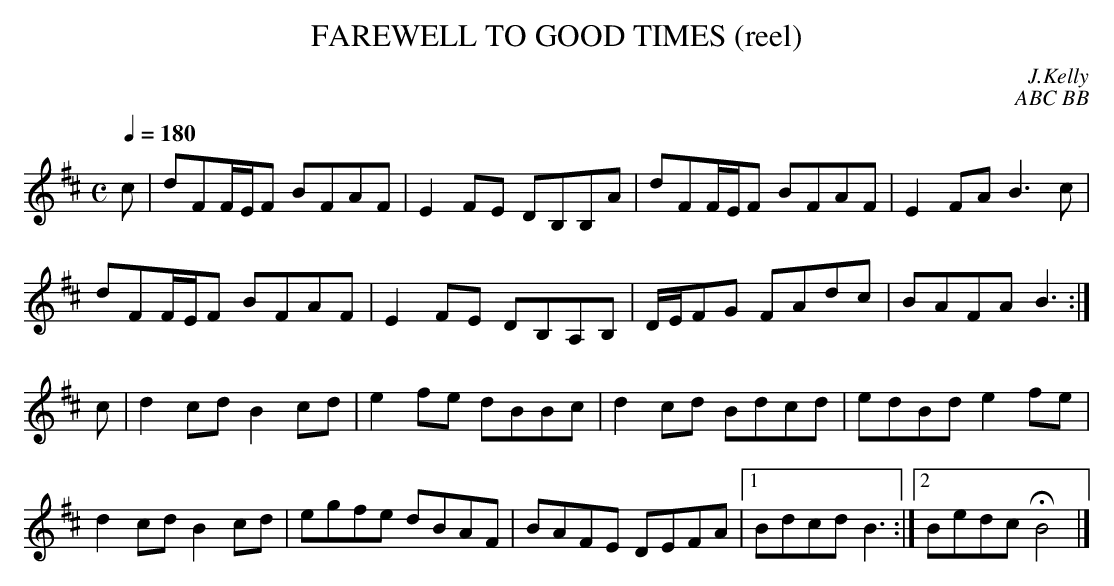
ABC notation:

X:1
T:FAREWELL TO GOOD TIMES (reel)
C:J.Kelly
C:ABC BB
M:C
L:1/8
Q:1/4=180
K:D
c|dFF/E/F BFAF|E2FE DB,B,A|dFF/E/F BFAF|E2FA B3c|
dFF/E/F BFAF|E2FE DB,A,B,|D/E/FG FAdc|BAFA B3 :|
c|d2cd B2cd|e2fe dBBc |d2cd Bdcd|edBd e2fe|
d2cd B2cd|egfe dBAF|BAFE DEFA|1 Bdcd B3:|2 Bedc HB4|]
